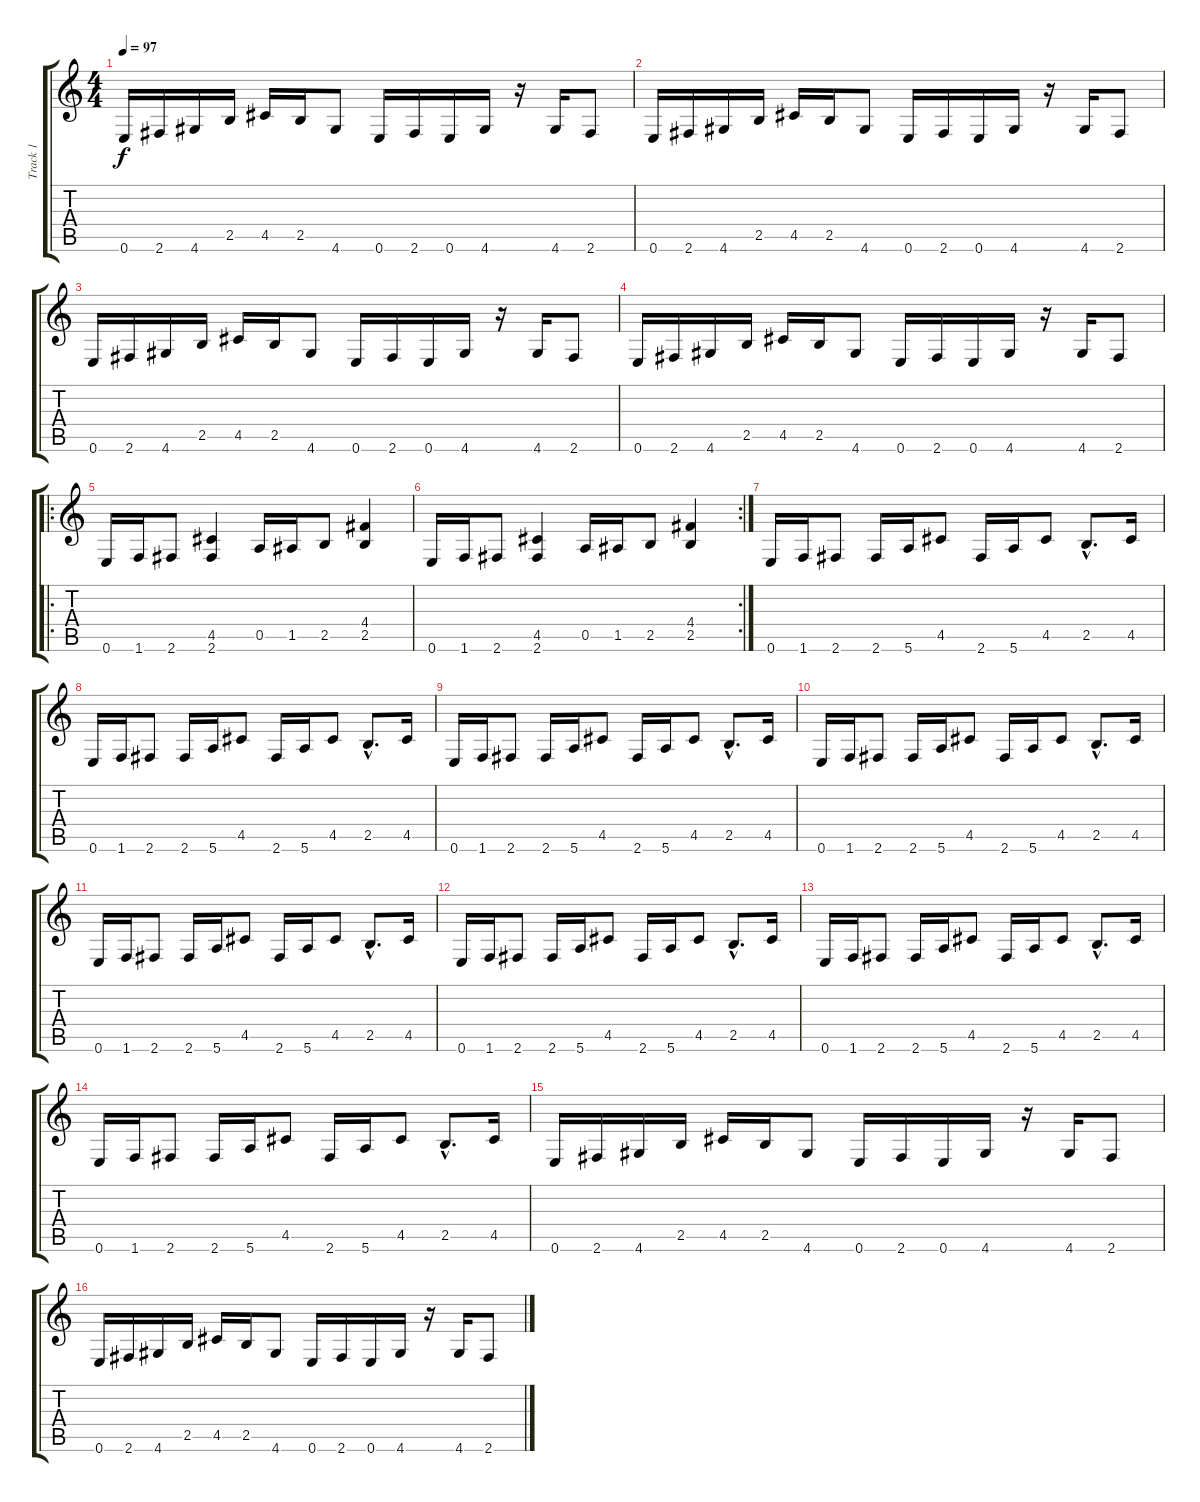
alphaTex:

\track ("Track 1" "Track 1") {instrument distortionguitar}
\staff {score tabs}
\tuning (E4 B3 G3 D3 A2 E2) {hide}
\ts (4 4)
\tempo 97
\clef g2
\ks c
0.6.16{dy f} 2.6.16 4.6.16 2.5.16 4.5.16 2.5.16 4.6.8 0.6.16 2.6.16 0.6.16 4.6.16 r.16 4.6.16 2.6.8 |
0.6.16 2.6.16 4.6.16 2.5.16 4.5.16 2.5.16 4.6.8 0.6.16 2.6.16 0.6.16 4.6.16 r.16 4.6.16 2.6.8 |
0.6.16 2.6.16 4.6.16 2.5.16 4.5.16 2.5.16 4.6.8 0.6.16 2.6.16 0.6.16 4.6.16 r.16 4.6.16 2.6.8 |
0.6.16 2.6.16 4.6.16 2.5.16 4.5.16 2.5.16 4.6.8 0.6.16 2.6.16 0.6.16 4.6.16 r.16 4.6.16 2.6.8 |
\ro
0.6.16 1.6.16 2.6.8 (4.5 2.6).4 0.5.16 1.5.16 2.5.8 (4.4 2.5).4 |
\rc 2
0.6.16 1.6.16 2.6.8 (4.5 2.6).4 0.5.16 1.5.16 2.5.8 (4.4 2.5).4 |
0.6.16 1.6.16 2.6.8 2.6.16 5.6.16 4.5.8 2.6.16 5.6.16 4.5.8 2.5{hac}.8{d} 4.5.16 |
0.6.16 1.6.16 2.6.8 2.6.16 5.6.16 4.5.8 2.6.16 5.6.16 4.5.8 2.5{hac}.8{d} 4.5.16 |
0.6.16 1.6.16 2.6.8 2.6.16 5.6.16 4.5.8 2.6.16 5.6.16 4.5.8 2.5{hac}.8{d} 4.5.16 |
0.6.16 1.6.16 2.6.8 2.6.16 5.6.16 4.5.8 2.6.16 5.6.16 4.5.8 2.5{hac}.8{d} 4.5.16 |
0.6.16 1.6.16 2.6.8 2.6.16 5.6.16 4.5.8 2.6.16 5.6.16 4.5.8 2.5{hac}.8{d} 4.5.16 |
0.6.16 1.6.16 2.6.8 2.6.16 5.6.16 4.5.8 2.6.16 5.6.16 4.5.8 2.5{hac}.8{d} 4.5.16 |
0.6.16 1.6.16 2.6.8 2.6.16 5.6.16 4.5.8 2.6.16 5.6.16 4.5.8 2.5{hac}.8{d} 4.5.16 |
0.6.16 1.6.16 2.6.8 2.6.16 5.6.16 4.5.8 2.6.16 5.6.16 4.5.8 2.5{hac}.8{d} 4.5.16 |
0.6.16 2.6.16 4.6.16 2.5.16 4.5.16 2.5.16 4.6.8 0.6.16 2.6.16 0.6.16 4.6.16 r.16 4.6.16 2.6.8 |
0.6.16 2.6.16 4.6.16 2.5.16 4.5.16 2.5.16 4.6.8 0.6.16 2.6.16 0.6.16 4.6.16 r.16 4.6.16 2.6.8
